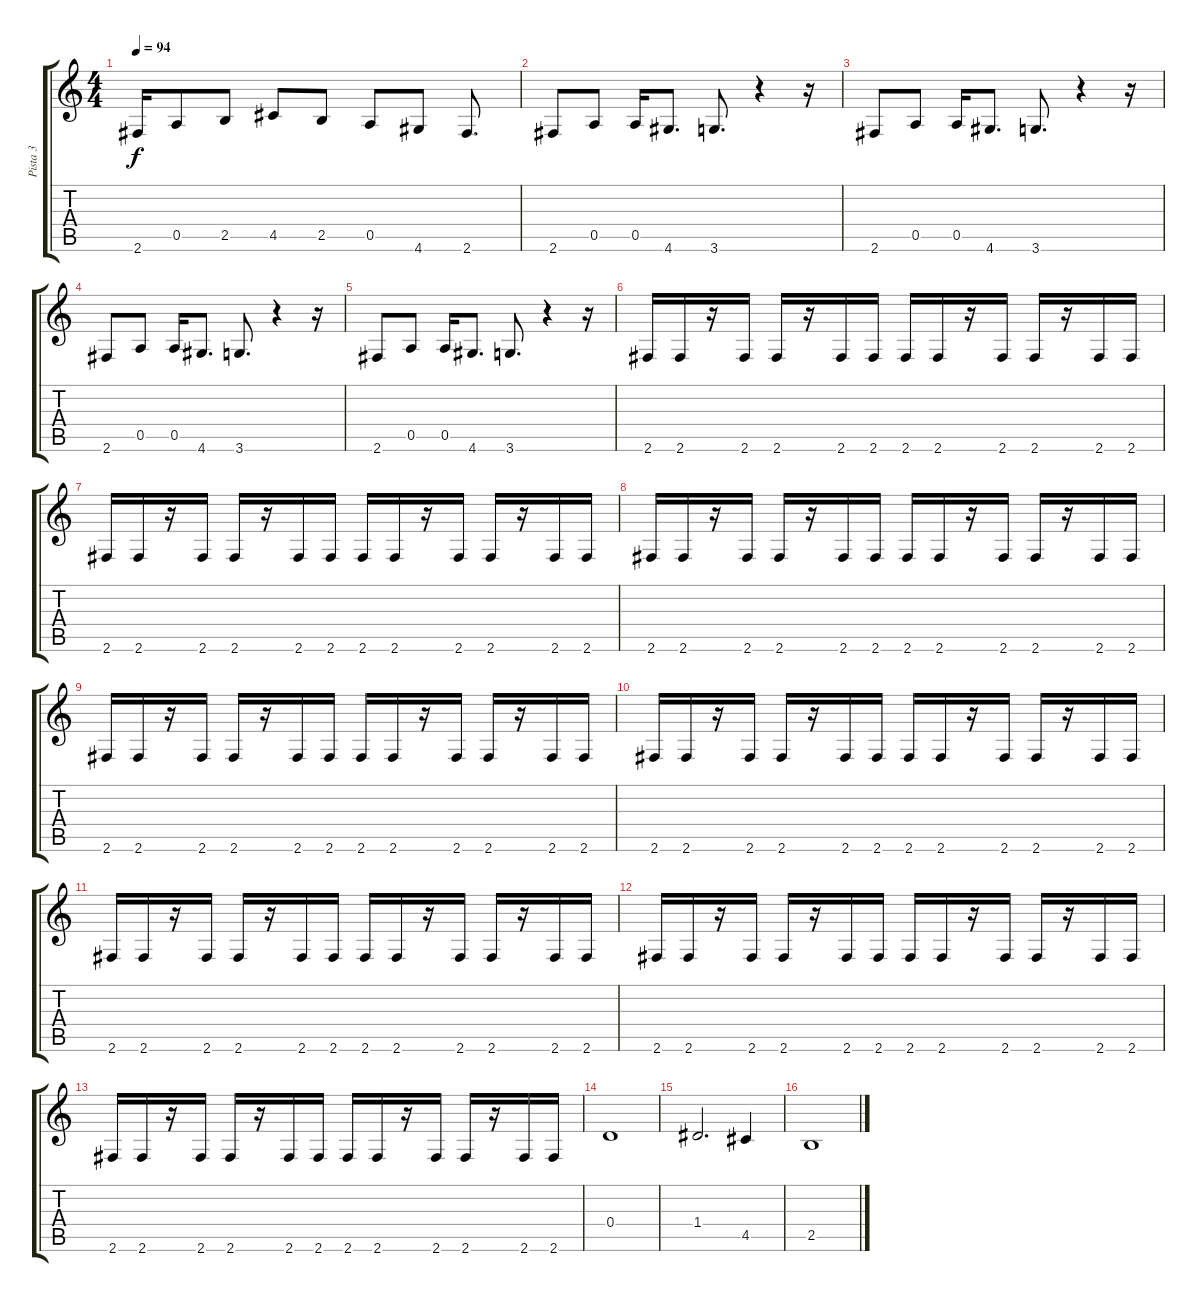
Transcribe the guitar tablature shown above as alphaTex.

\track ("Pista 3" "Pista 3") {instrument acousticbass}
\staff {score tabs}
\tuning (E4 B3 G3 D3 A2 E2) {hide}
\ts (4 4)
\tempo 94
\clef g2
\ks c
2.6.16{dy f} 0.5.8 2.5.8 4.5.8 2.5.8 0.5.8 4.6.8 2.6.8{d} |
2.6.8 0.5.8 0.5.16 4.6.8{d} 3.6.8{d} r.4 r.16 |
2.6.8 0.5.8 0.5.16 4.6.8{d} 3.6.8{d} r.4 r.16 |
2.6.8 0.5.8 0.5.16 4.6.8{d} 3.6.8{d} r.4 r.16 |
2.6.8 0.5.8 0.5.16 4.6.8{d} 3.6.8{d} r.4 r.16 |
2.6.16 2.6.16 r.16 2.6.16 2.6.16 r.16 2.6.16 2.6.16 2.6.16 2.6.16 r.16 2.6.16 2.6.16 r.16 2.6.16 2.6.16 |
2.6.16 2.6.16 r.16 2.6.16 2.6.16 r.16 2.6.16 2.6.16 2.6.16 2.6.16 r.16 2.6.16 2.6.16 r.16 2.6.16 2.6.16 |
2.6.16 2.6.16 r.16 2.6.16 2.6.16 r.16 2.6.16 2.6.16 2.6.16 2.6.16 r.16 2.6.16 2.6.16 r.16 2.6.16 2.6.16 |
2.6.16 2.6.16 r.16 2.6.16 2.6.16 r.16 2.6.16 2.6.16 2.6.16 2.6.16 r.16 2.6.16 2.6.16 r.16 2.6.16 2.6.16 |
2.6.16 2.6.16 r.16 2.6.16 2.6.16 r.16 2.6.16 2.6.16 2.6.16 2.6.16 r.16 2.6.16 2.6.16 r.16 2.6.16 2.6.16 |
2.6.16 2.6.16 r.16 2.6.16 2.6.16 r.16 2.6.16 2.6.16 2.6.16 2.6.16 r.16 2.6.16 2.6.16 r.16 2.6.16 2.6.16 |
2.6.16 2.6.16 r.16 2.6.16 2.6.16 r.16 2.6.16 2.6.16 2.6.16 2.6.16 r.16 2.6.16 2.6.16 r.16 2.6.16 2.6.16 |
2.6.16 2.6.16 r.16 2.6.16 2.6.16 r.16 2.6.16 2.6.16 2.6.16 2.6.16 r.16 2.6.16 2.6.16 r.16 2.6.16 2.6.16 |
0.4.1 |
1.4.2{d} 4.5.4 |
2.5.1
